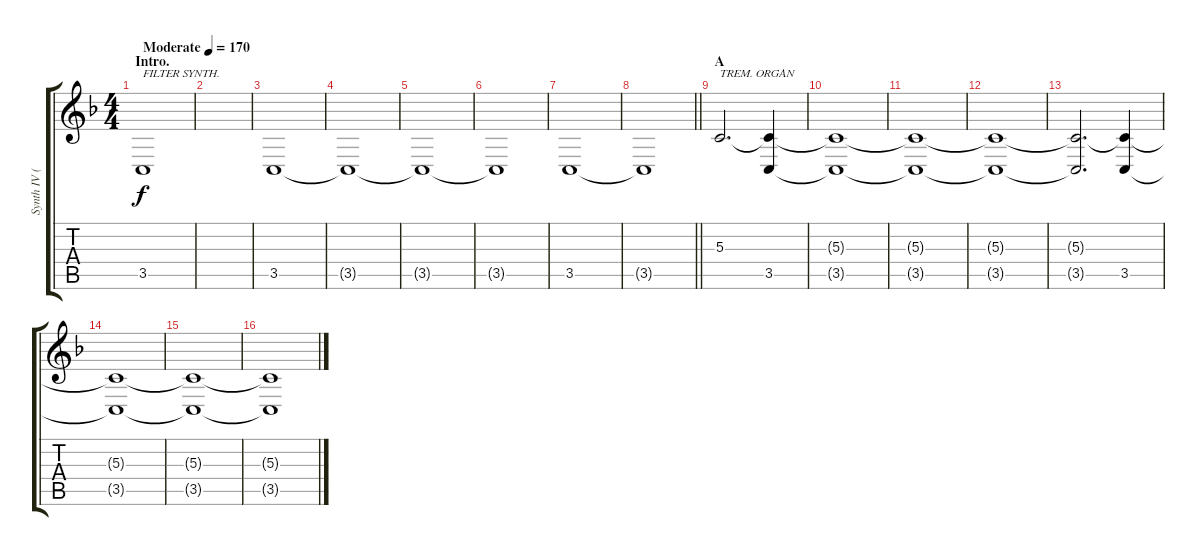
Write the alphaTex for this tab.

\track ("Synth IV (Kotobuki Tsumugi)" "Synth IV (") {instrument drawbarorgan}
\staff {score tabs}
\tuning (E4 B3 G3 D3 A2 E2) {hide}
\ts (4 4)
\section ("" "Intro.")
\tempo (170 "Moderate")
\clef g2
\ks f
3.5.1{txt "FILTER SYNTH." dy f instrument drawbarorgan} |
|
3.5.1 |
3.5{t}.1 |
3.5{t}.1 |
3.5{t}.1 |
3.5.1 |
\barLineRight lightlight
3.5{t}.1 |
\section ("" "A")
5.3.2{d txt "TREM. ORGAN"} (5.3{t} 3.5).4 |
(5.3{t} 3.5{t}).1 |
(5.3{t} 3.5{t}).1 |
(5.3{t} 3.5{t}).1 |
(5.3{t} 3.5{t}).2{d} (5.3{t} 3.5).4 |
(5.3{t} 3.5{t}).1 |
(5.3{t} 3.5{t}).1 |
(5.3{t} 3.5{t}).1
